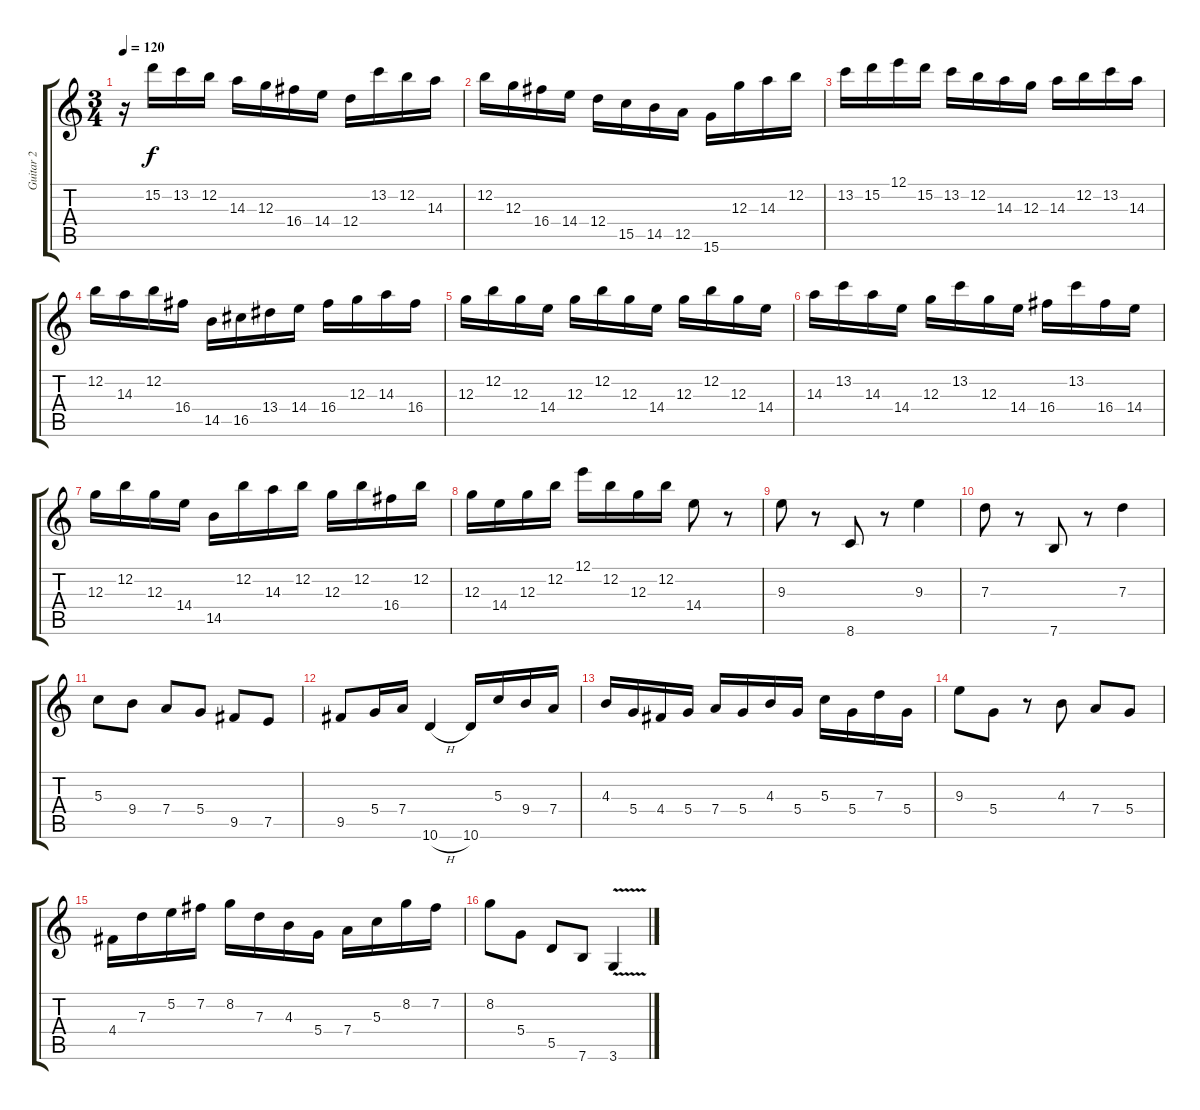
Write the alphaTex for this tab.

\track ("Guitar 2" "Guitar 2") {instrument distortionguitar}
\staff {score tabs}
\tuning (E4 B3 G3 D3 A2 E2) {hide}
\ts (3 4)
\tempo 120
\clef g2
\ks c
r.16{dy f} 15.2.16 13.2.16 12.2.16 14.3.16 12.3.16 16.4.16 14.4.16 12.4.16 13.2.16 12.2.16 14.3.16 |
12.2.16 12.3.16 16.4.16 14.4.16 12.4.16 15.5.16 14.5.16 12.5.16 15.6.16 12.3.16 14.3.16 12.2.16 |
13.2.16 15.2.16 12.1.16 15.2.16 13.2.16 12.2.16 14.3.16 12.3.16 14.3.16 12.2.16 13.2.16 14.3.16 |
12.2.16 14.3.16 12.2.16 16.4.16 14.5.16 16.5.16 13.4.16 14.4.16 16.4.16 12.3.16 14.3.16 16.4.16 |
12.3.16 12.2.16 12.3.16 14.4.16 12.3.16 12.2.16 12.3.16 14.4.16 12.3.16 12.2.16 12.3.16 14.4.16 |
14.3.16 13.2.16 14.3.16 14.4.16 12.3.16 13.2.16 12.3.16 14.4.16 16.4.16 13.2.16 16.4.16 14.4.16 |
12.3.16 12.2.16 12.3.16 14.4.16 14.5.16 12.2.16 14.3.16 12.2.16 12.3.16 12.2.16 16.4.16 12.2.16 |
12.3.16 14.4.16 12.3.16 12.2.16 12.1.16 12.2.16 12.3.16 12.2.16 14.4.8 r.8 |
9.3.8 r.8 8.6.8 r.8 9.3.4 |
7.3.8 r.8 7.6.8 r.8 7.3.4 |
5.3.8 9.4.8 7.4.8 5.4.8 9.5.8 7.5.8 |
9.5.8 5.4.16 7.4.16 10.6{h}.4 10.6.16 5.3.16 9.4.16 7.4.16 |
4.3.16 5.4.16 4.4.16 5.4.16 7.4.16 5.4.16 4.3.16 5.4.16 5.3.16 5.4.16 7.3.16 5.4.16 |
9.3.8 5.4.8 r.8 4.3.8 7.4.8 5.4.8 |
4.4.16 7.3.16 5.2.16 7.2.16 8.2.16 7.3.16 4.3.16 5.4.16 7.4.16 5.3.16 8.2.16 7.2.16 |
8.2.8 5.4.8 5.5.8 7.6.8 3.6{v}.4
